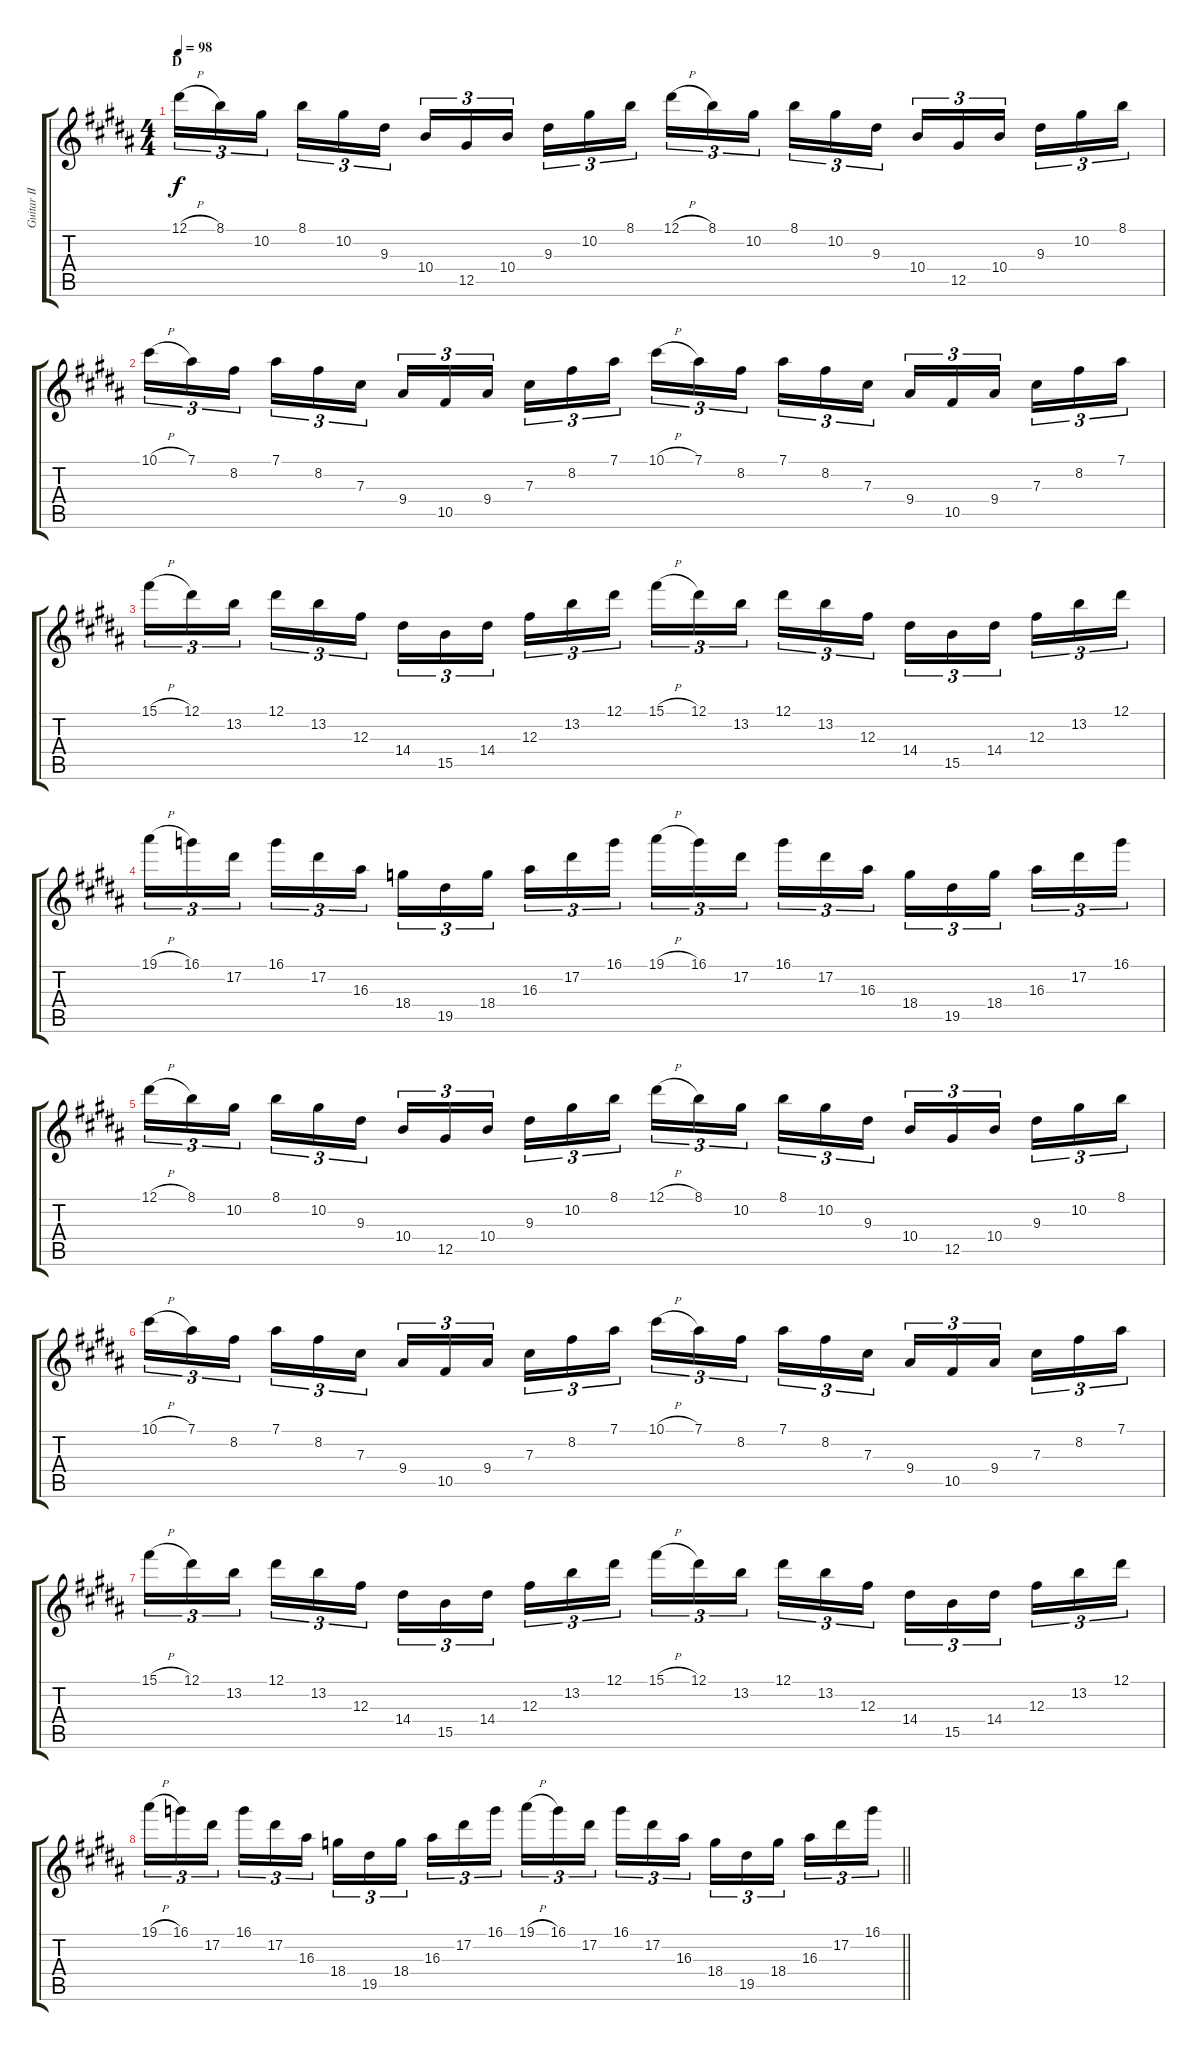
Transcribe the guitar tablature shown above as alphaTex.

\track ("Guitar II Teru" "Guitar II ") {instrument distortionguitar}
\staff {score tabs}
\tuning (Eb4 Bb3 Gb3 Db3 Ab2 Db2) {hide}
\ts (4 4)
\section ("" "D")
\tempo 98
\clef g2
\ks g#minor
12.1{h}.16{tu (3 2) dy f} 8.1.16{tu (3 2)} 10.2.16{tu (3 2) beam splitsecondary} 8.1.16{tu (3 2)} 10.2.16{tu (3 2)} 9.3.16{tu (3 2)} 10.4.16{tu (3 2)} 12.5.16{tu (3 2)} 10.4.16{tu (3 2) beam splitsecondary} 9.3.16{tu (3 2)} 10.2.16{tu (3 2)} 8.1.16{tu (3 2)} 12.1{h}.16{tu (3 2)} 8.1.16{tu (3 2)} 10.2.16{tu (3 2) beam splitsecondary} 8.1.16{tu (3 2)} 10.2.16{tu (3 2)} 9.3.16{tu (3 2)} 10.4.16{tu (3 2)} 12.5.16{tu (3 2)} 10.4.16{tu (3 2) beam splitsecondary} 9.3.16{tu (3 2)} 10.2.16{tu (3 2)} 8.1.16{tu (3 2)} |
10.1{h}.16{tu (3 2)} 7.1.16{tu (3 2)} 8.2.16{tu (3 2) beam splitsecondary} 7.1.16{tu (3 2)} 8.2.16{tu (3 2)} 7.3.16{tu (3 2)} 9.4.16{tu (3 2)} 10.5.16{tu (3 2)} 9.4.16{tu (3 2) beam splitsecondary} 7.3.16{tu (3 2)} 8.2.16{tu (3 2)} 7.1.16{tu (3 2)} 10.1{h}.16{tu (3 2)} 7.1.16{tu (3 2)} 8.2.16{tu (3 2) beam splitsecondary} 7.1.16{tu (3 2)} 8.2.16{tu (3 2)} 7.3.16{tu (3 2)} 9.4.16{tu (3 2)} 10.5.16{tu (3 2)} 9.4.16{tu (3 2) beam splitsecondary} 7.3.16{tu (3 2)} 8.2.16{tu (3 2)} 7.1.16{tu (3 2)} |
15.1{h}.16{tu (3 2)} 12.1.16{tu (3 2)} 13.2.16{tu (3 2) beam splitsecondary} 12.1.16{tu (3 2)} 13.2.16{tu (3 2)} 12.3.16{tu (3 2)} 14.4.16{tu (3 2)} 15.5.16{tu (3 2)} 14.4.16{tu (3 2) beam splitsecondary} 12.3.16{tu (3 2)} 13.2.16{tu (3 2)} 12.1.16{tu (3 2)} 15.1{h}.16{tu (3 2)} 12.1.16{tu (3 2)} 13.2.16{tu (3 2) beam splitsecondary} 12.1.16{tu (3 2)} 13.2.16{tu (3 2)} 12.3.16{tu (3 2)} 14.4.16{tu (3 2)} 15.5.16{tu (3 2)} 14.4.16{tu (3 2) beam splitsecondary} 12.3.16{tu (3 2)} 13.2.16{tu (3 2)} 12.1.16{tu (3 2)} |
19.1{h}.16{tu (3 2)} 16.1.16{tu (3 2)} 17.2.16{tu (3 2) beam splitsecondary} 16.1.16{tu (3 2)} 17.2.16{tu (3 2)} 16.3.16{tu (3 2)} 18.4.16{tu (3 2)} 19.5.16{tu (3 2)} 18.4.16{tu (3 2) beam splitsecondary} 16.3.16{tu (3 2)} 17.2.16{tu (3 2)} 16.1.16{tu (3 2)} 19.1{h}.16{tu (3 2)} 16.1.16{tu (3 2)} 17.2.16{tu (3 2) beam splitsecondary} 16.1.16{tu (3 2)} 17.2.16{tu (3 2)} 16.3.16{tu (3 2)} 18.4.16{tu (3 2)} 19.5.16{tu (3 2)} 18.4.16{tu (3 2) beam splitsecondary} 16.3.16{tu (3 2)} 17.2.16{tu (3 2)} 16.1.16{tu (3 2)} |
12.1{h}.16{tu (3 2)} 8.1.16{tu (3 2)} 10.2.16{tu (3 2) beam splitsecondary} 8.1.16{tu (3 2)} 10.2.16{tu (3 2)} 9.3.16{tu (3 2)} 10.4.16{tu (3 2)} 12.5.16{tu (3 2)} 10.4.16{tu (3 2) beam splitsecondary} 9.3.16{tu (3 2)} 10.2.16{tu (3 2)} 8.1.16{tu (3 2)} 12.1{h}.16{tu (3 2)} 8.1.16{tu (3 2)} 10.2.16{tu (3 2) beam splitsecondary} 8.1.16{tu (3 2)} 10.2.16{tu (3 2)} 9.3.16{tu (3 2)} 10.4.16{tu (3 2)} 12.5.16{tu (3 2)} 10.4.16{tu (3 2) beam splitsecondary} 9.3.16{tu (3 2)} 10.2.16{tu (3 2)} 8.1.16{tu (3 2)} |
10.1{h}.16{tu (3 2)} 7.1.16{tu (3 2)} 8.2.16{tu (3 2) beam splitsecondary} 7.1.16{tu (3 2)} 8.2.16{tu (3 2)} 7.3.16{tu (3 2)} 9.4.16{tu (3 2)} 10.5.16{tu (3 2)} 9.4.16{tu (3 2) beam splitsecondary} 7.3.16{tu (3 2)} 8.2.16{tu (3 2)} 7.1.16{tu (3 2)} 10.1{h}.16{tu (3 2)} 7.1.16{tu (3 2)} 8.2.16{tu (3 2) beam splitsecondary} 7.1.16{tu (3 2)} 8.2.16{tu (3 2)} 7.3.16{tu (3 2)} 9.4.16{tu (3 2)} 10.5.16{tu (3 2)} 9.4.16{tu (3 2) beam splitsecondary} 7.3.16{tu (3 2)} 8.2.16{tu (3 2)} 7.1.16{tu (3 2)} |
15.1{h}.16{tu (3 2)} 12.1.16{tu (3 2)} 13.2.16{tu (3 2) beam splitsecondary} 12.1.16{tu (3 2)} 13.2.16{tu (3 2)} 12.3.16{tu (3 2)} 14.4.16{tu (3 2)} 15.5.16{tu (3 2)} 14.4.16{tu (3 2) beam splitsecondary} 12.3.16{tu (3 2)} 13.2.16{tu (3 2)} 12.1.16{tu (3 2)} 15.1{h}.16{tu (3 2)} 12.1.16{tu (3 2)} 13.2.16{tu (3 2) beam splitsecondary} 12.1.16{tu (3 2)} 13.2.16{tu (3 2)} 12.3.16{tu (3 2)} 14.4.16{tu (3 2)} 15.5.16{tu (3 2)} 14.4.16{tu (3 2) beam splitsecondary} 12.3.16{tu (3 2)} 13.2.16{tu (3 2)} 12.1.16{tu (3 2)} |
\barLineRight lightlight
19.1{h}.16{tu (3 2)} 16.1.16{tu (3 2)} 17.2.16{tu (3 2) beam splitsecondary} 16.1.16{tu (3 2)} 17.2.16{tu (3 2)} 16.3.16{tu (3 2)} 18.4.16{tu (3 2)} 19.5.16{tu (3 2)} 18.4.16{tu (3 2) beam splitsecondary} 16.3.16{tu (3 2)} 17.2.16{tu (3 2)} 16.1.16{tu (3 2)} 19.1{h}.16{tu (3 2)} 16.1.16{tu (3 2)} 17.2.16{tu (3 2) beam splitsecondary} 16.1.16{tu (3 2)} 17.2.16{tu (3 2)} 16.3.16{tu (3 2)} 18.4.16{tu (3 2)} 19.5.16{tu (3 2)} 18.4.16{tu (3 2) beam splitsecondary} 16.3.16{tu (3 2)} 17.2.16{tu (3 2)} 16.1.16{tu (3 2)}
